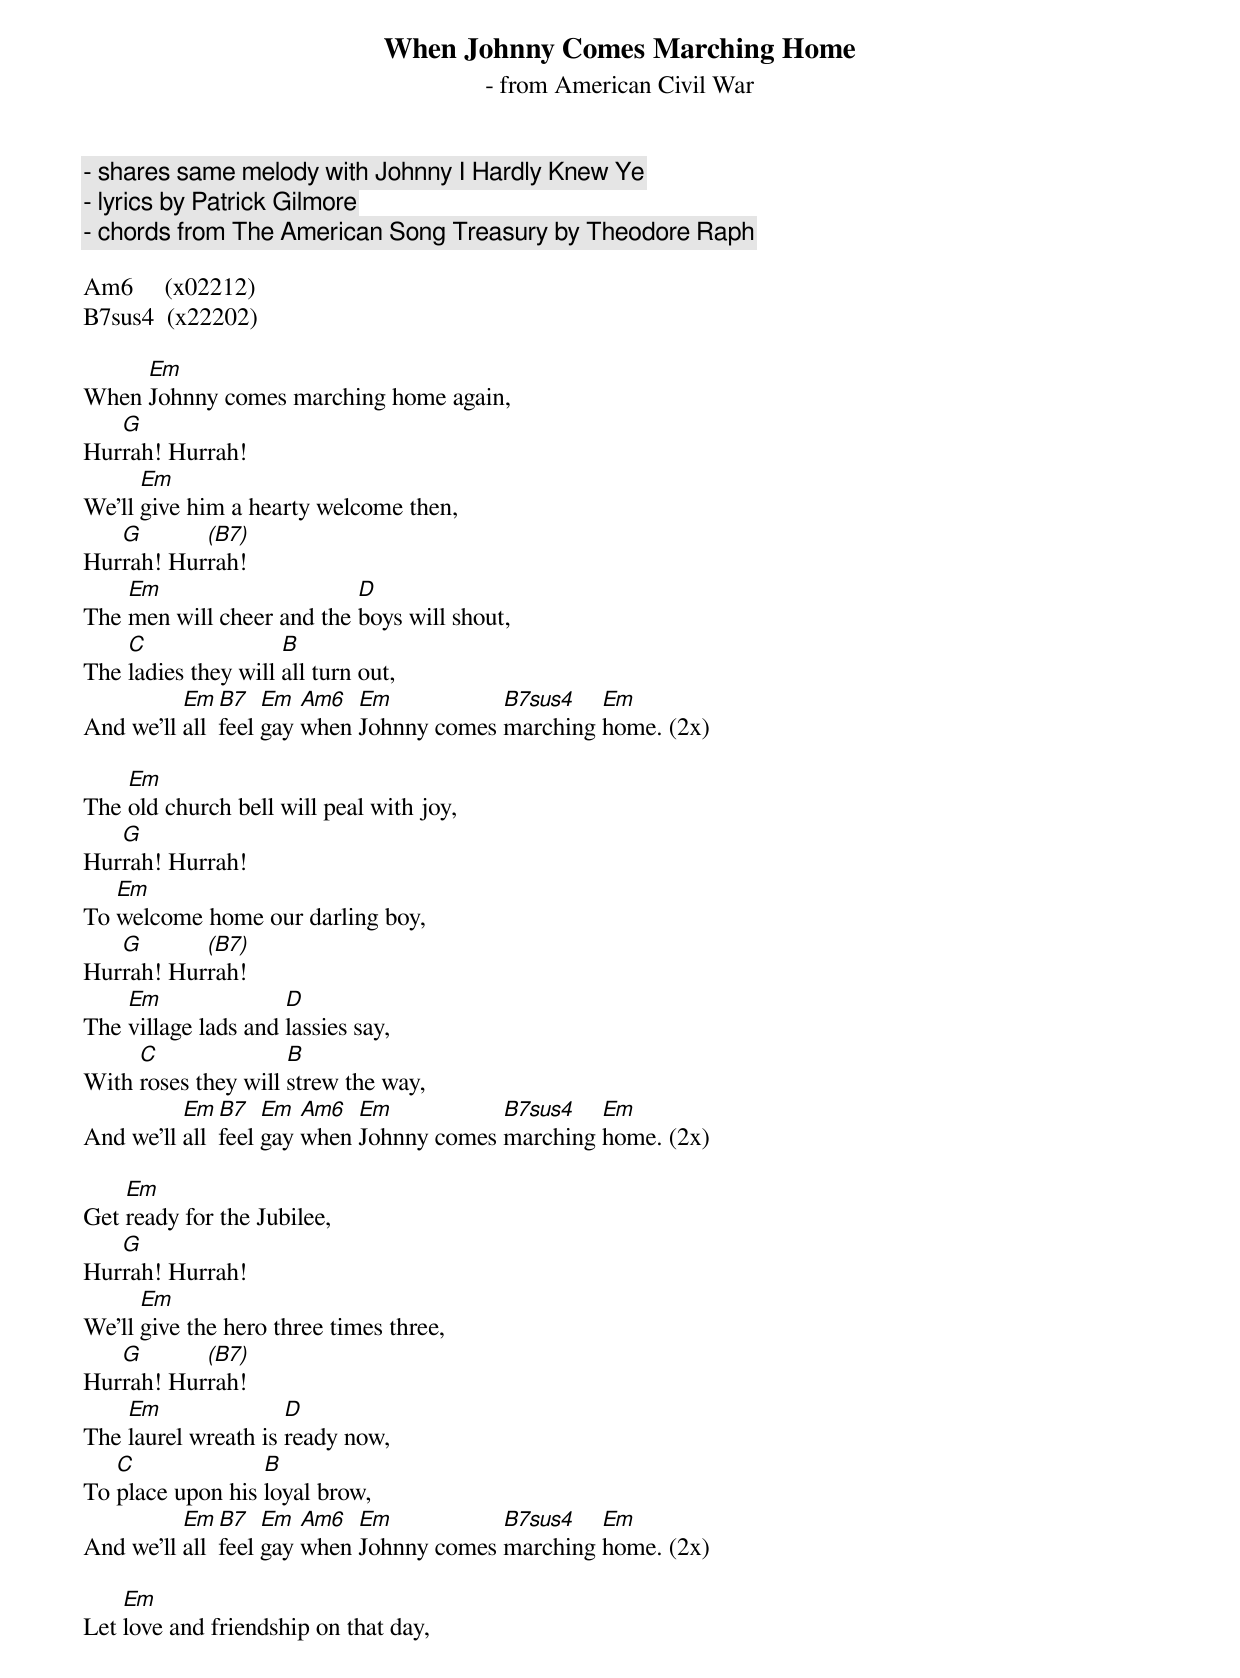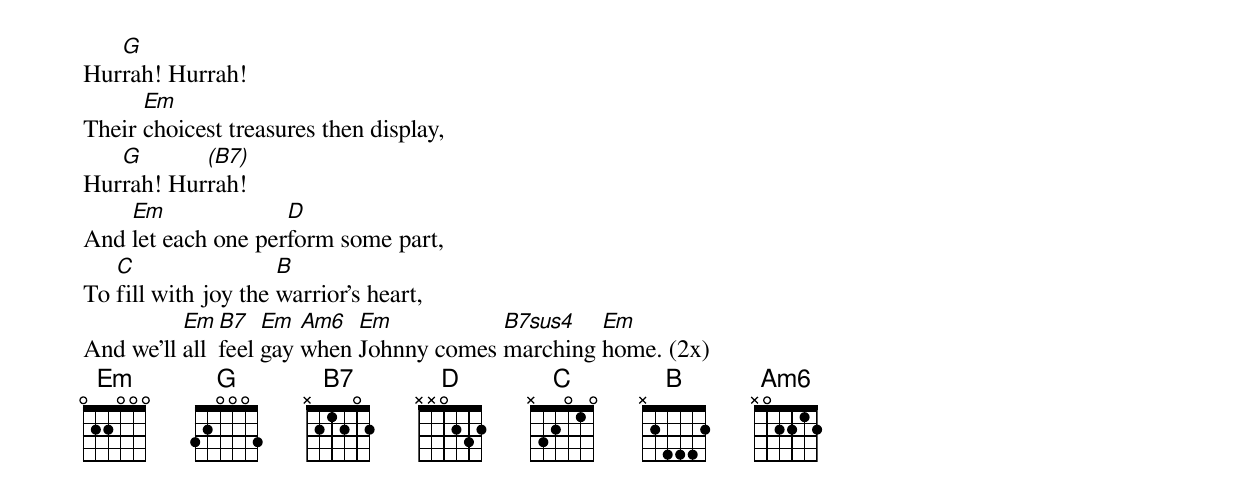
When Johnny Comes Marching Home
 - from American Civil War
 - shares same melody with Johnny I Hardly Knew Ye
 - lyrics by Patrick Gilmore
 - chords from The American Song Treasury by Theodore Raph

Am6     (x02212)
B7sus4  (x22202)

     Em
When Johnny comes marching home again,
   G
Hurrah! Hurrah!
      Em
We'll give him a hearty welcome then,
   G       (B7)
Hurrah! Hurrah!
    Em                     D
The men will cheer and the boys will shout,
    C                B
The ladies they will all turn out,
          Em  B7   Em  Am6  Em           B7sus4   Em
And we'll all feel gay when Johnny comes marching home. (2x)

    Em
The old church bell will peal with joy,
   G
Hurrah! Hurrah!
   Em
To welcome home our darling boy,
   G       (B7)
Hurrah! Hurrah!
    Em               D
The village lads and lassies say,
     C               B
With roses they will strew the way,
          Em  B7   Em  Am6  Em           B7sus4   Em
And we'll all feel gay when Johnny comes marching home. (2x)

    Em
Get ready for the Jubilee,
   G
Hurrah! Hurrah!
      Em
We'll give the hero three times three,
   G       (B7)
Hurrah! Hurrah!
    Em               D
The laurel wreath is ready now,
   C              B
To place upon his loyal brow,
          Em  B7   Em  Am6  Em           B7sus4   Em
And we'll all feel gay when Johnny comes marching home. (2x)

    Em
Let love and friendship on that day,
   G
Hurrah! Hurrah!
      Em
Their choicest treasures then display,
   G       (B7)
Hurrah! Hurrah!
    Em              D
And let each one perform some part,
   C                 B
To fill with joy the warrior's heart,
          Em  B7   Em  Am6  Em           B7sus4   Em
And we'll all feel gay when Johnny comes marching home. (2x)
